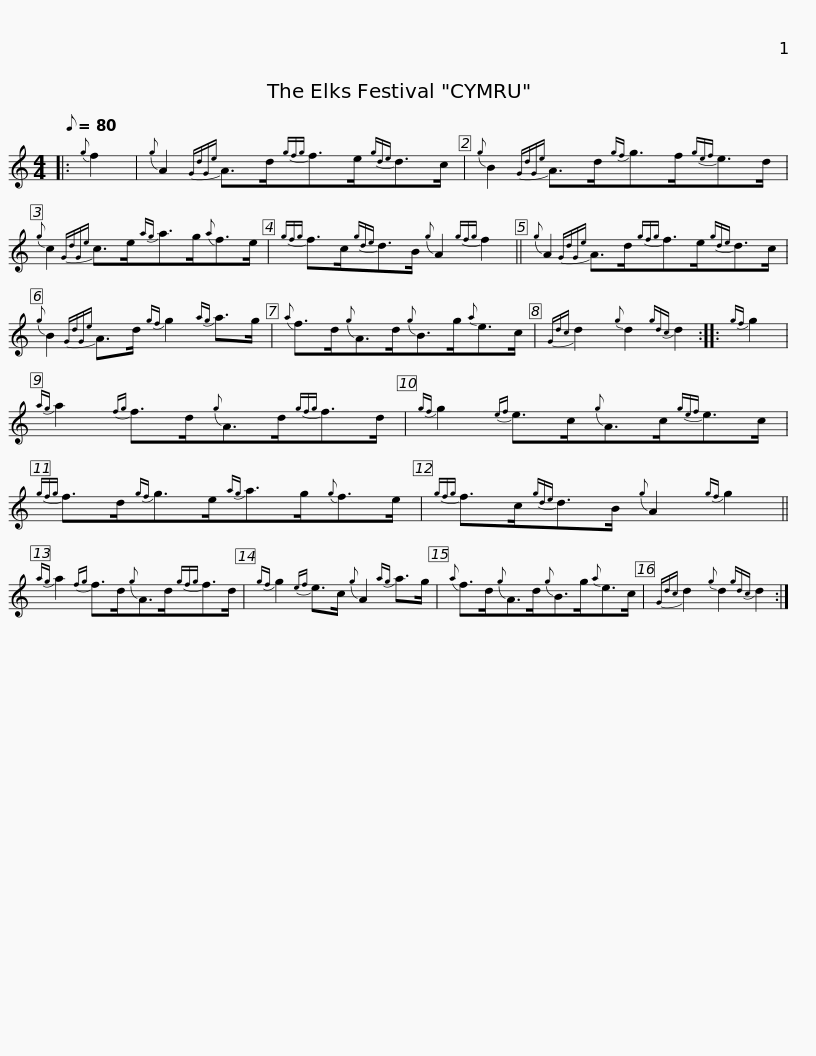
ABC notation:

X:1
L:1/8
Q:1/8=80
M:4/4
I:linebreak $
K:C
V:1 treble
V:1
|:{g} f2 |{g} A2{GdGe} A>d{gfg}f>e{gde}d>c |{g} B2{GdGe} A>d{gf}g>f{gef}e>d |${g} c2{GdGe} c>e{ag}a>g{a}f>e |{gfg} f>c{gde}d>B{g} A2{gfg} f2 || %5
{g} A2{GdGe} A>d{gfg}f>e{gde}d>c |${g} B2{GdGe} A>d{gf} g2{ag} a>g |{a} f>d{g}A>d{g}B>g{a}e>c |{Gdc} d2{g} d2{gdc} d2 ::${gf} g2 | %10
{ag} a2{fg} f>d{g}A>d{gfg}f>d |{gf} g2{ef} e>c{g}A>c{gef}e>c |${gfg} f>d{gf}g>e{ag}a>g{g}f>e |{gfg} f>c{gde}d>B{g} A2{gf} g2 ||{ag} a2{fg} f>d{g}A>d{gfg}f>d |$ %15
{gf} g2{ef} e>c{g} A2{ag} a>g |{a} f>d{g}A>d{g}B>g{a}e>c |{Gdc} d2{g} d2{gdc} d2 :| %18
